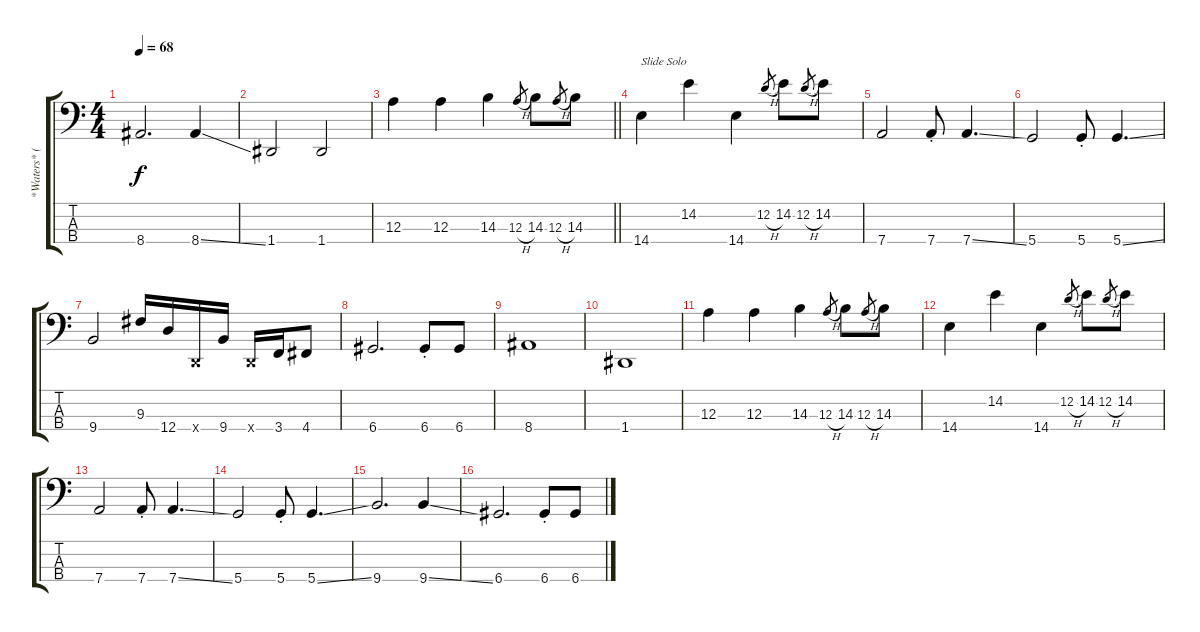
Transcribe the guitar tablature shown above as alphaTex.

\track ("*Waters* (Fretless Bass w/Dropped D)" "*Waters* (") {instrument electricbassfinger}
\staff {score tabs}
\tuning (G2 D2 A1 D1) {hide}
\ts (4 4)
\tempo 68
\clef f4
\ks c
8.4.2{d dy f} 8.4{ss}.4 |
1.4.2 1.4.2 |
\barLineRight lightlight
12.3.4 12.3.4 14.3.4 12.3{h}.8{gr} 14.3.8 12.3{h}.8{gr} 14.3.8 |
14.4.4{txt "Slide Solo"} 14.2.4 14.4.4 12.2{h}.8{gr} 14.2.8 12.2{h}.8{gr} 14.2.8 |
7.4.2 7.4{st}.8 7.4{ss}.4{d} |
5.4.2 5.4{st}.8 5.4{ss}.4{d} |
9.4.2 9.3.16 12.4.16 0.4{x}.16 9.4.16 0.4{x}.16 3.4.16 4.4.8 |
6.4.2{d} 6.4{st}.8 6.4.8 |
8.4.1 |
1.4.1 |
12.3.4 12.3.4 14.3.4 12.3{h}.8{gr} 14.3.8 12.3{h}.8{gr} 14.3.8 |
14.4.4 14.2.4 14.4.4 12.2{h}.8{gr} 14.2.8 12.2{h}.8{gr} 14.2.8 |
7.4.2 7.4{st}.8 7.4{ss}.4{d} |
5.4.2 5.4{st}.8 5.4{ss}.4{d} |
9.4.2{d} 9.4{ss}.4 |
6.4.2{d} 6.4{st}.8 6.4.8
